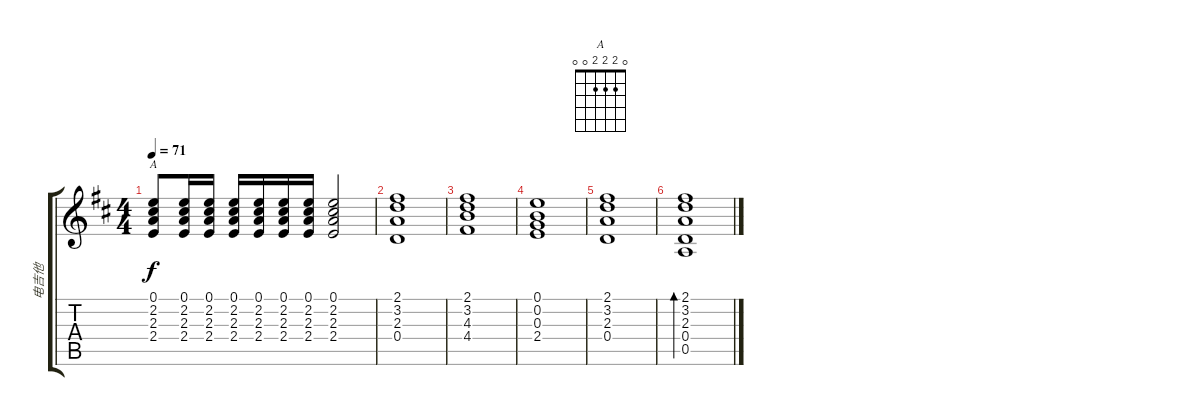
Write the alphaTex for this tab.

\track ("电吉他" "电吉他") {instrument electricguitarjazz}
\staff {score tabs}
\tuning (E4 B3 G3 D3 A2 E2) {hide}
\chord ("A" 0 2 2 2 0 0)
\ts (4 4)
\tempo 71
\clef g2
\ks d
(0.1 2.2 2.3 2.4).8{ch "A" dy f} (0.1 2.2 2.3 2.4).16 (0.1 2.2 2.3 2.4).16 (0.1 2.2 2.3 2.4).16 (0.1 2.2 2.3 2.4).16 (0.1 2.2 2.3 2.4).16 (0.1 2.2 2.3 2.4).16 (0.1 2.2 2.3 2.4).2 |
(2.1 3.2 2.3 0.4).1 |
(2.1 3.2 4.3 4.4).1 |
(0.1 0.2 0.3 2.4).1 |
(2.1 3.2 2.3 0.4).1 |
(2.1 3.2 2.3 0.4 0.5).1{bd 480}
